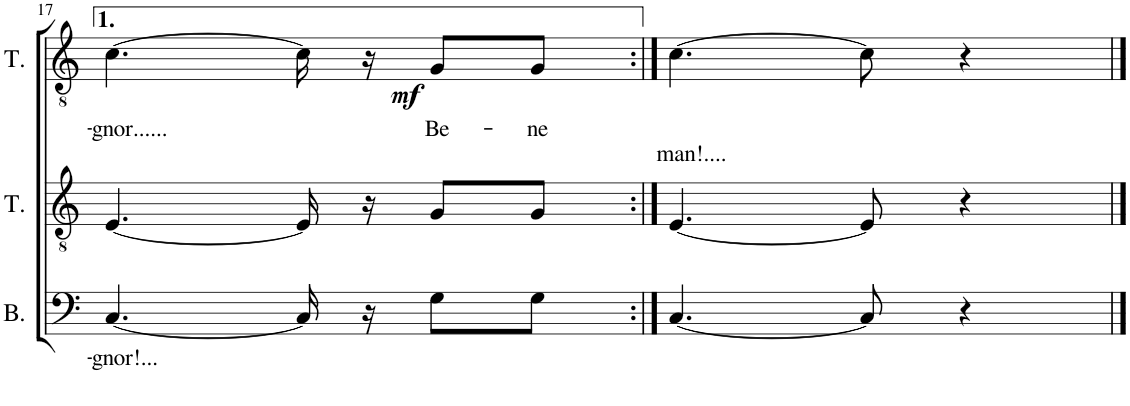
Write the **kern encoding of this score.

**kern	**text	**kern	**kern	**text	**text	**dynam
*part3	*part3	*part2	*part1	*part1	*part1	*part1
*staff3	*staff3	*staff2	*staff1	*staff1	*staff1	*staff1
*I"Bass	*	*I"Tenor	*I"Tenor	*	*	*
*I'B.	*	*I'T.	*I'T.	*	*	*
!!LO:PB:g=z
*clefF4	*	*clefGv2	*clefGv2	*	*	*
*k[]	*	*k[]	*k[]	*	*	*
*M6/8	*	*M6/8	*M6/8	*	*	*
=17	=17	=17	=17	=17	=17	=17
!	!LO:LY:b	!	!	!LO:LY:b	!	!
[4.C/	-gnor!...	[4.E/	[4.c\	-gnor......	.	.
16C/]	.	16E/]	16c\]	.	.	.
16r	.	16r	16r	.	.	.
!	!	!	!	!LO:LY:b	!	!LO:DY:b
8G\L	.	8G/L	8G/L	Be-	.	mf
!	!	!	!	!LO:LY:b	!	!
8G\J	.	8G/J	8G/J	-ne	.	.
=18:|!	=18:|!	=18:|!	=18:|!	=18:|!	=18:|!	=18:|!
!	!	!	!	!	!LO:LY:b	!
[4.C/	.	[4.E/	[4.c\	.	man!....	.
8C/]	.	8E/]	8c\]	.	.	.
4r	.	4r	4r	.	.	.
==	==	==	==	==	==	==
*-	*-	*-	*-	*-	*-	*-
